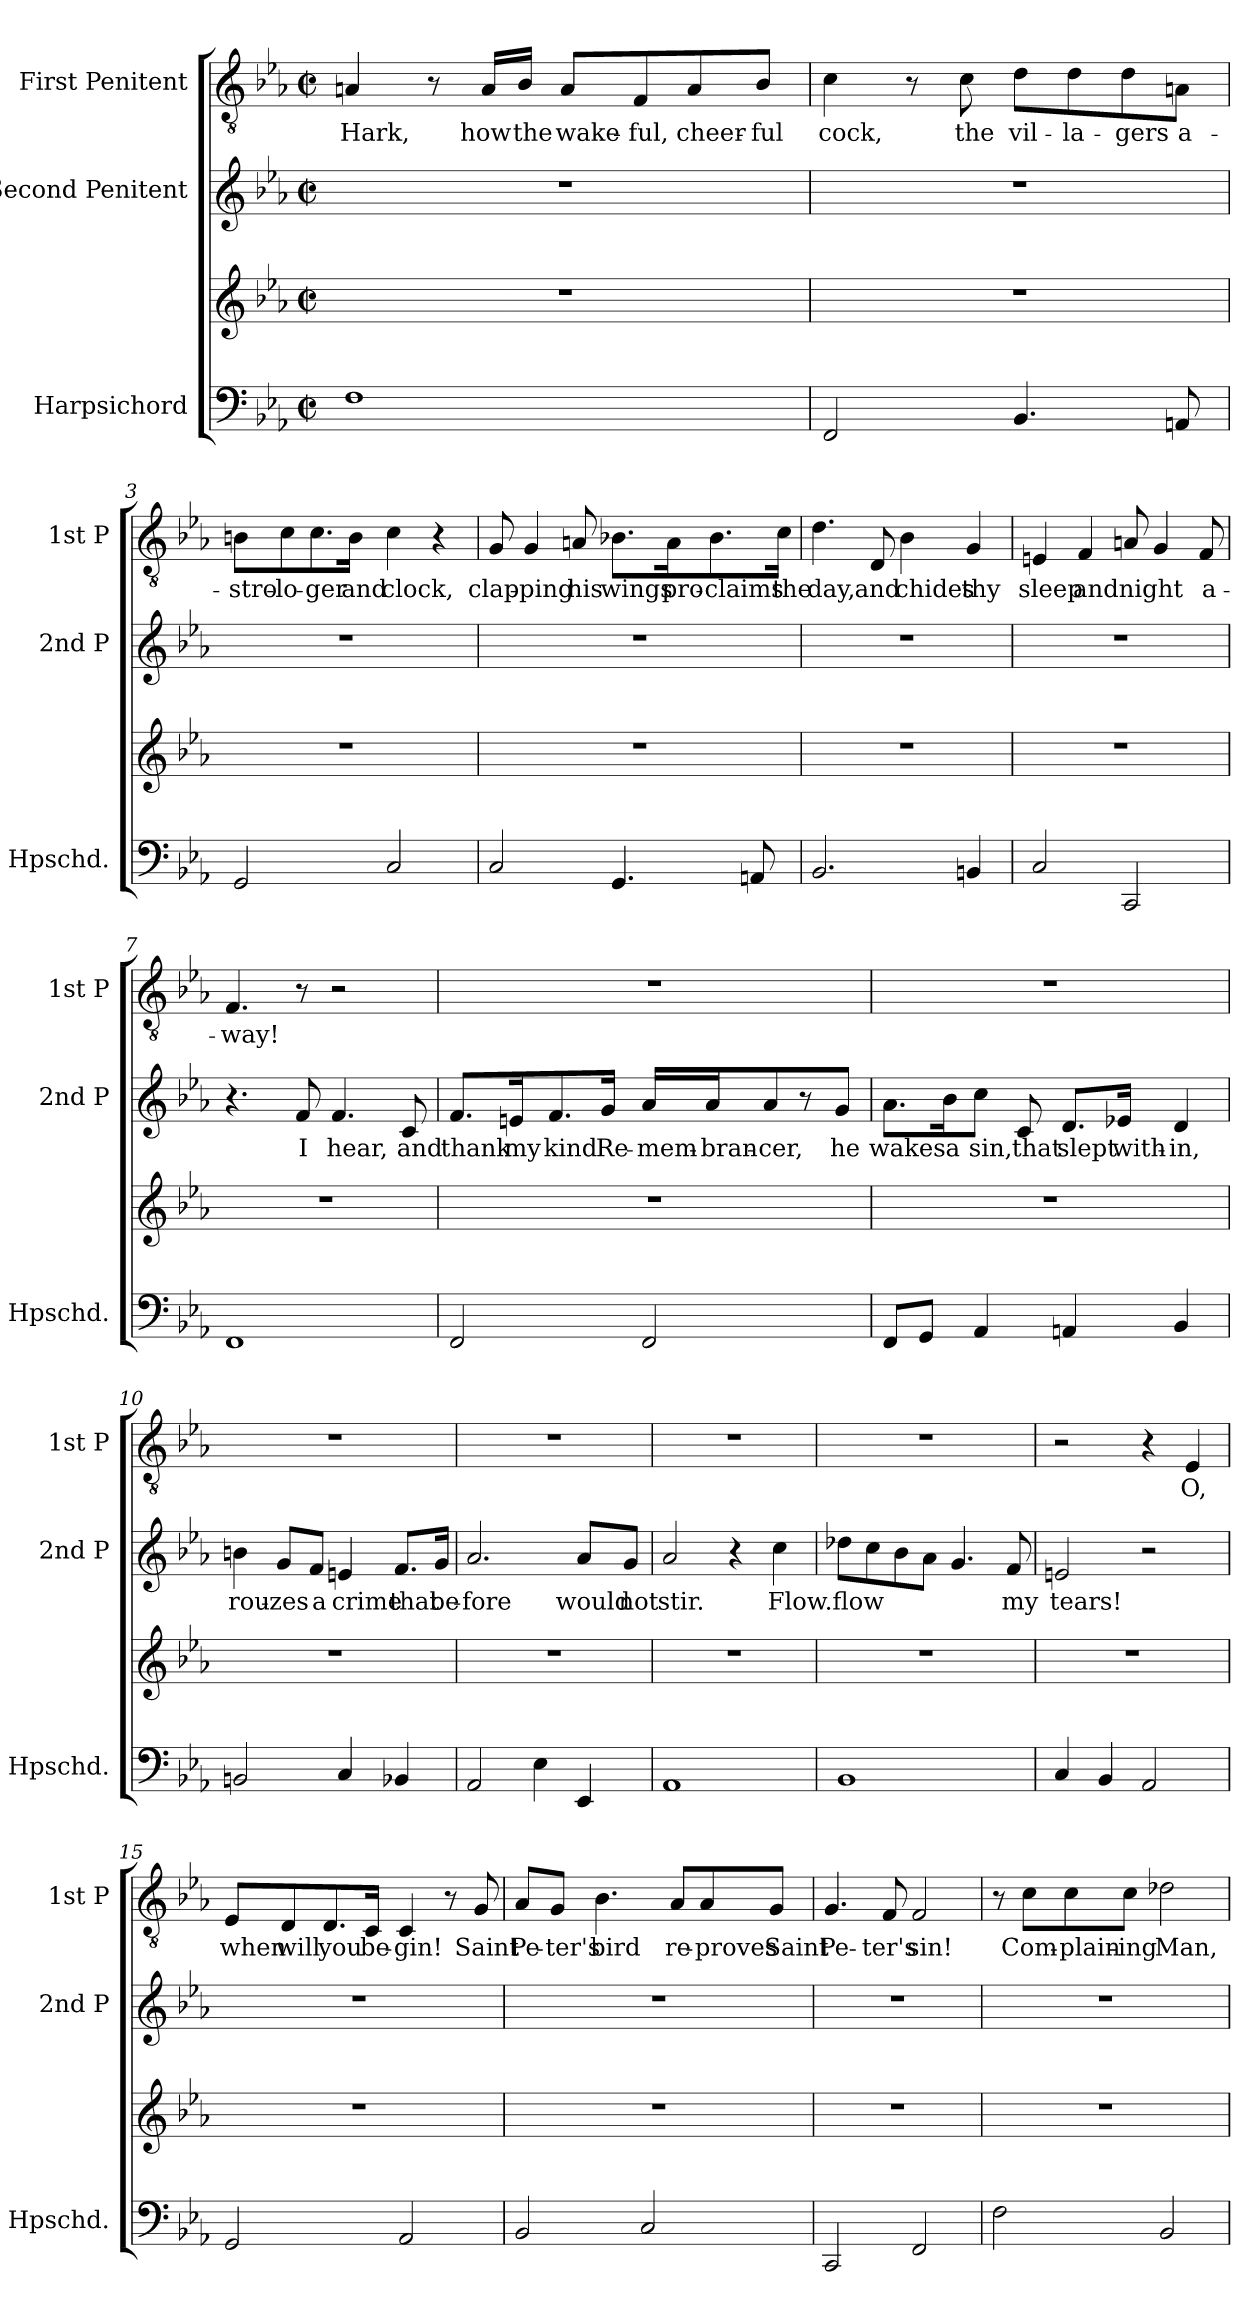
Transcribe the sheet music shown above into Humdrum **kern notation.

**kern	**kern	**kern	**text	**kern	**text
*part3	*part3	*part2	*part2	*part1	*part1
*staff4	*staff3	*staff2	*staff2	*staff1	*staff1
*I"Harpsichord	*	*I"Second Penitent	*	*I"First Penitent	*
*I'Hpschd.	*	*I'2nd P	*	*I'1st P	*
*clefF4	*clefG2	*clefG2	*	*clefGv2	*
*k[b-e-a-]	*k[b-e-a-]	*k[b-e-a-]	*	*k[b-e-a-]	*
*E-:	*E-:	*E-:	*	*E-:	*
*M2/2	*M2/2	*M2/2	*	*M2/2	*
*met(c|)	*met(c|)	*met(c|)	*	*met(c|)	*
=1	=1	=1	=1	=1	=1
!	!	!	!	!	!LO:LY:b
1F	1r	1r	.	4An/	Hark,
.	.	.	.	8r	.
!	!	!	!	!	!LO:LY:b
.	.	.	.	16A/LL	how
!	!	!	!	!	!LO:LY:b
.	.	.	.	16B-/JJ	the
!	!	!	!	!	!LO:LY:b
.	.	.	.	8A/L	wake-
!	!	!	!	!	!LO:LY:b
.	.	.	.	8F/	-ful,
!	!	!	!	!	!LO:LY:b
.	.	.	.	8A/	cheer-
!	!	!	!	!	!LO:LY:b
.	.	.	.	8B-/J	-ful
=2	=2	=2	=2	=2	=2
!	!	!	!	!	!LO:LY:b
2FF/	1r	1r	.	4c\	cock,
.	.	.	.	8r	.
!	!	!	!	!	!LO:LY:b
.	.	.	.	8c\	the
!	!	!	!	!	!LO:LY:b
4.BB-/	.	.	.	8d\L	vil-
!	!	!	!	!	!LO:LY:b
.	.	.	.	8d\	-la-
!	!	!	!	!	!LO:LY:b
.	.	.	.	8d\	-gers
!	!	!	!	!	!LO:LY:b
8AAn/	.	.	.	8An\J	a-
=3	=3	=3	=3	=3	=3
!	!	!	!	!	!LO:LY:b
2GG/	1r	1r	.	8Bn\L	-stro-
!	!	!	!	!	!LO:LY:b
.	.	.	.	8c\	-lo-
!	!	!	!	!	!LO:LY:b
.	.	.	.	8.c\	-ger
!	!	!	!	!	!LO:LY:b
.	.	.	.	16B\Jk	and
!	!	!	!	!	!LO:LY:b
2C/	.	.	.	4c\	clock,
.	.	.	.	4r	.
!!LO:LB:g=z
=4	=4	=4	=4	=4	=4
!	!	!	!	!	!LO:LY:b
2C/	1r	1r	.	8G/	clap-
!	!	!	!	!	!LO:LY:b
.	.	.	.	4G/	-ping
!	!	!	!	!	!LO:LY:b
.	.	.	.	8An/	his
!	!	!	!	!	!LO:LY:b
4.GG/	.	.	.	8.B-X\L	wings
!	!	!	!	!	!LO:LY:b
.	.	.	.	16A\k	pro-
!	!	!	!	!	!LO:LY:b
.	.	.	.	8.B-\	-claims
8AAn/	.	.	.	.	.
!	!	!	!	!	!LO:LY:b
.	.	.	.	16c\Jk	the
=5	=5	=5	=5	=5	=5
!	!	!	!	!	!LO:LY:b
2.BB-/	1r	1r	.	4.d\	day,
!	!	!	!	!	!LO:LY:b
.	.	.	.	8D/	and
!	!	!	!	!	!LO:LY:b
.	.	.	.	4B-\	chides
!	!	!	!	!	!LO:LY:b
4BBn/	.	.	.	4G/	thy
=6	=6	=6	=6	=6	=6
!	!	!	!	!	!LO:LY:b
2C/	1r	1r	.	4En/	sleep
!	!	!	!	!	!LO:LY:b
.	.	.	.	4F/	and
!	!	!	!	!	!LO:LY:b
2CC/	.	.	.	8An/	night
.	.	.	.	4G/	.
!	!	!	!	!	!LO:LY:b
.	.	.	.	8F/	a-
=7	=7	=7	=7	=7	=7
!	!	!	!	!	!LO:LY:b
1FF	1r	4.r	.	4.F/	-way!
!	!	!	!LO:LY:b	!	!
.	.	8f/	I	8r	.
!	!	!	!LO:LY:b	!	!
.	.	4.f/	hear,	2r	.
!	!	!	!LO:LY:b	!	!
.	.	8c/	and	.	.
!!LO:LB:g=z
=8	=8	=8	=8	=8	=8
!	!	!	!LO:LY:b	!	!
2FF/	1r	8.f/L	thank	1r	.
!	!	!	!LO:LY:b	!	!
.	.	16en/k	my	.	.
!	!	!	!LO:LY:b	!	!
.	.	8.f/	kind	.	.
!	!	!	!LO:LY:b	!	!
.	.	16g/Jk	Re-	.	.
!	!	!	!LO:LY:b	!	!
2FF/	.	16a-/LL	-mem-	.	.
!	!	!	!LO:LY:b	!	!
.	.	16a-/J	-bran-	.	.
!	!	!	!LO:LY:b	!	!
.	.	8a-/	-cer,	.	.
.	.	8r	.	.	.
!	!	!	!LO:LY:b	!	!
.	.	8g/J	he	.	.
=9	=9	=9	=9	=9	=9
!	!	!	!LO:LY:b	!	!
8FF/L	1r	8.a-\L	wakes	1r	.
8GG/J	.	.	.	.	.
!	!	!	!LO:LY:b	!	!
.	.	16b-\k	a	.	.
!	!	!	!LO:LY:b	!	!
4AA-/	.	8cc\J	sin,	.	.
!	!	!	!LO:LY:b	!	!
.	.	8c/	that	.	.
!	!	!	!LO:LY:b	!	!
4AAn/	.	8.d/L	slept	.	.
!	!	!	!LO:LY:b	!	!
.	.	16e-X/Jk	with-	.	.
!	!	!	!LO:LY:b	!	!
4BB-/	.	4d/	-in,	.	.
=10	=10	=10	=10	=10	=10
!	!	!	!LO:LY:b	!	!
2BBn/	1r	4bn\	rou-	1r	.
!	!	!	!LO:LY:b	!	!
.	.	8g/L	-zes	.	.
!	!	!	!LO:LY:b	!	!
.	.	8f/J	a	.	.
!	!	!	!LO:LY:b	!	!
4C/	.	4en/	crime	.	.
!	!	!	!LO:LY:b	!	!
4BB-X/	.	8.f/L	that	.	.
!	!	!	!LO:LY:b	!	!
.	.	16g/Jk	be-	.	.
=11	=11	=11	=11	=11	=11
!	!	!	!LO:LY:b	!	!
2AA-/	1r	2.a-/	-fore	1r	.
4E-\	.	.	.	.	.
!	!	!	!LO:LY:b	!	!
4EE-/	.	8a-/L	would	.	.
!	!	!	!LO:LY:b	!	!
.	.	8g/J	not	.	.
!!LO:PB:g=z
=12	=12	=12	=12	=12	=12
!	!	!	!LO:LY:b	!	!
1AA-	1r	2a-/	stir.	1r	.
.	.	4r	.	.	.
!	!	!	!LO:LY:b	!	!
.	.	4cc\	Flow.	.	.
=13	=13	=13	=13	=13	=13
!	!	!	!LO:LY:b	!	!
1BB-	1r	8dd-X\L	flow	1r	.
.	.	8cc\	.	.	.
.	.	8b-\	.	.	.
.	.	8a-\J	.	.	.
.	.	4.g/	.	.	.
!	!	!	!LO:LY:b	!	!
.	.	8f/	my	.	.
=14	=14	=14	=14	=14	=14
!	!	!	!LO:LY:b	!	!
4C/	1r	2en/	tears!	2r	.
4BB-/	.	.	.	.	.
2AA-/	.	2r	.	4r	.
!	!	!	!	!	!LO:LY:b
.	.	.	.	4E-/	O,
=15	=15	=15	=15	=15	=15
!	!	!	!	!	!LO:LY:b
2GG/	1r	1r	.	8E-/L	when
!	!	!	!	!	!LO:LY:b
.	.	.	.	8D/	will
!	!	!	!	!	!LO:LY:b
.	.	.	.	8.D/	you
!	!	!	!	!	!LO:LY:b
.	.	.	.	16C/Jk	be-
!	!	!	!	!	!LO:LY:b
2AA-/	.	.	.	4C/	-gin!
.	.	.	.	8r	.
!	!	!	!	!	!LO:LY:b
.	.	.	.	8G/	Saint
!!LO:LB:g=z
=16	=16	=16	=16	=16	=16
!	!	!	!	!	!LO:LY:b
2BB-/	1r	1r	.	8A-/L	Pe-
!	!	!	!	!	!LO:LY:b
.	.	.	.	8G/J	-ter's
!	!	!	!	!	!LO:LY:b
.	.	.	.	4.B-\	bird
2C/	.	.	.	.	.
!	!	!	!	!	!LO:LY:b
.	.	.	.	8A-/L	re-
!	!	!	!	!	!LO:LY:b
.	.	.	.	8A-/	-proves
!	!	!	!	!	!LO:LY:b
.	.	.	.	8G/J	Saint
=17	=17	=17	=17	=17	=17
!	!	!	!	!	!LO:LY:b
2CC/	1r	1r	.	4.G/	Pe-
!	!	!	!	!	!LO:LY:b
.	.	.	.	8F/	-ter's
!	!	!	!	!	!LO:LY:b
2FF/	.	.	.	2F/	sin!
=18	=18	=18	=18	=18	=18
2F\	1r	1r	.	8r	.
!	!	!	!	!	!LO:LY:b
.	.	.	.	8c\L	Com-
!	!	!	!	!	!LO:LY:b
.	.	.	.	8c\	-plain-
!	!	!	!	!	!LO:LY:b
.	.	.	.	8c\J	-ing
!	!	!	!	!	!LO:LY:b
2BB-/	.	.	.	2d-X\	Man,
=	=	=	=	=	=
*-	*-	*-	*-	*-	*-
